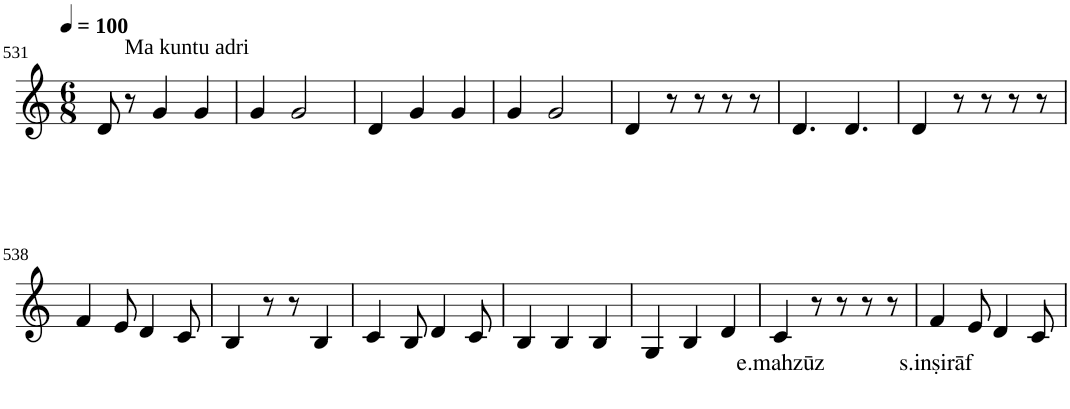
**kern	**text
*part1	*part1
*staff1	*staff1
*I"Violin	*
!!LO:PB:g=z
*clefG2	*
*k[]	*
*M6/8	*
*MM100	*
=531	=531
8d/	.
!LO:TX:a:t=Ma kuntu adri	!
8r	.
4g/	.
4g/	.
=532	=532
4g/	.
2g/	.
=533	=533
4d/	.
4g/	.
4g/	.
=534	=534
4g/	.
2g/	.
=535	=535
4d/	.
8r	.
8r	.
8r	.
8r	.
=536	=536
4.d/	.
4.d/	.
=537	=537
4d/	.
8r	.
8r	.
8r	.
8r	.
!!LO:LB:g=z
=538	=538
4f/	.
8e/	.
4d/	.
8c/	.
=539	=539
4B/	.
8r	.
8r	.
4B/	.
=540	=540
4c/	.
8B/	.
4d/	.
8c/	.
=541	=541
4B/	.
4B/	.
4B/	.
=542	=542
4G/	.
4B/	.
4d/	.
=543	=543
!	!LO:LY:b
4c/	e.mahzūz
8r	.
8r	.
8r	.
8r	.
=544	=544
!	!LO:LY:b
4f/	s.inṣirāf
8e/	.
4d/	.
8c/	.
=	=
*-	*-
